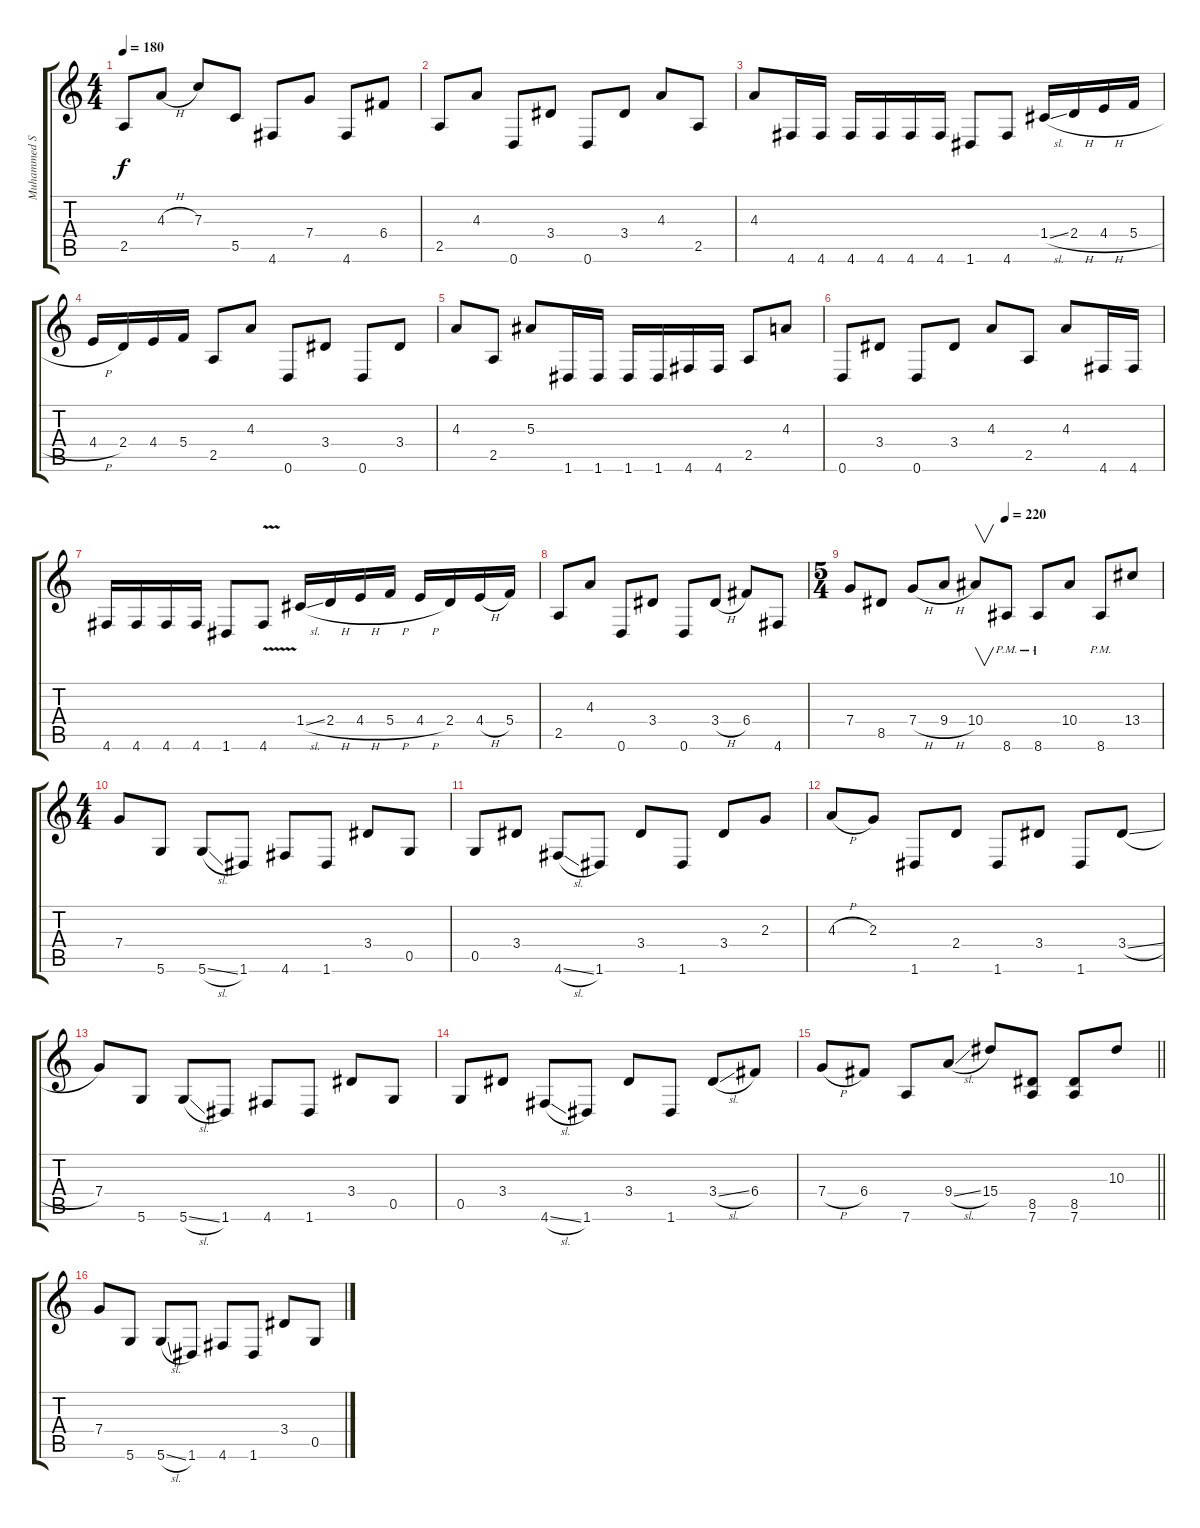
\track ("Muhammed Suicmez" "Muhammed S") {instrument distortionguitar}
\staff {score tabs}
\tuning (D4 A3 F3 C3 G2 D2) {hide}
\ts (4 4)
\tempo 180
\clef g2
\ks c
2.5.8{dy f} 4.3{h}.8 7.3.8 5.5.8 4.6.8 7.4.8 4.6.8 6.4.8 |
2.5.8 4.3.8 0.6.8 3.4.8 0.6.8 3.4.8 4.3.8 2.5.8 |
4.3.8 4.6.16 4.6.16 4.6.16 4.6.16 4.6.16 4.6.16 1.6.8 4.6.8 1.4{sl}.16 2.4{h}.16 4.4{h}.16 5.4{h}.16 |
4.4{h}.16 2.4.16 4.4.16 5.4.16 2.5.8 4.3.8 0.6.8 3.4.8 0.6.8 3.4.8 |
4.3.8 2.5.8 5.3.8 1.6.16 1.6.16 1.6.16 1.6.16 4.6.16 4.6.16 2.5.8 4.3.8 |
0.6.8 3.4.8 0.6.8 3.4.8 4.3.8 2.5.8 4.3.8 4.6.16 4.6.16 |
4.6.16 4.6.16 4.6.16 4.6.16 1.6.8 4.6{v}.8 1.4{sl}.16 2.4{h}.16 4.4{h}.16 5.4{h}.16 4.4{h}.16 2.4.16 4.4{h}.16 5.4.16 |
2.5.8 4.3.8 0.6.8 3.4.8 0.6.8 3.4{h}.8 6.4.8 4.6.8 |
\ts (5 4)
\tempo (220 0.5)
7.4.8 8.5.8 7.4{h}.8 9.4{h}.8 10.4.8{v} 8.6{pm}.8 8.6{pm}.8 10.4.8 8.6{pm}.8 13.4.8 |
\ts (4 4)
7.4.8 5.6.8 5.6{sl}.8 1.6.8 4.6.8 1.6.8 3.4.8 0.5.8 |
0.5.8 3.4.8 4.6{sl}.8 1.6.8 3.4.8 1.6.8 3.4.8 2.3.8 |
4.3{h}.8 2.3.8 1.6.8 2.4.8 1.6.8 3.4.8 1.6.8 3.4{sl}.8 |
7.4.8 5.6.8 5.6{sl}.8 1.6.8 4.6.8 1.6.8 3.4.8 0.5.8 |
0.5.8 3.4.8 4.6{sl}.8 1.6.8 3.4.8 1.6.8 3.4{sl}.8 6.4.8 |
\barLineRight lightlight
7.4{h}.8 6.4.8 7.6.8 9.4{sl}.8 15.4.8 (8.5 7.6).8 (8.5 7.6).8 10.3.8 |
7.4.8 5.6.8 5.6{sl}.8 1.6.8 4.6.8 1.6.8 3.4.8 0.5.8
